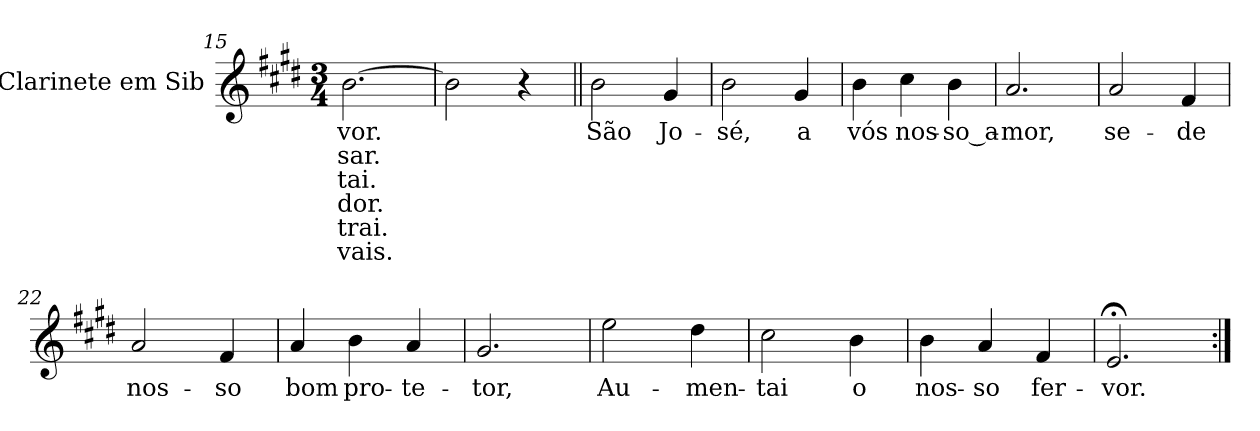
**kern	**text	**text	**text	**text	**text	**text
*part1	*part1	*part1	*part1	*part1	*part1	*part1
*staff1	*staff1	*staff1	*staff1	*staff1	*staff1	*staff1
*I"Clarinete em Sib	*	*	*	*	*	*
*I'Cl.	*	*	*	*	*	*
*clefG2	*	*	*	*	*	*
*ITrd1c2	*	*	*	*	*	*
*k[f#c#]	*	*	*	*	*	*
*D:	*	*	*	*	*	*
*M3/4	*	*	*	*	*	*
=15	=15	=15	=15	=15	=15	=15
!	!LO:LY:b:color=#000000	!LO:LY:b:color=#000000	!LO:LY:b:color=#000000	!LO:LY:b:color=#000000	!LO:LY:b:color=#000000	!LO:LY:b:color=#000000
[>2.ai\	-vor.	-sar.	-tai.	-dor.	-trai.	-vais.
=16	=16	=16	=16	=16	=16	=16
2ai\]	.	.	.	.	.	.
4r	.	.	.	.	.	.
!!LO:LB:g=z
=17||	=17||	=17||	=17||	=17||	=17||	=17||
!	!LO:LY:b:color=#000000	!	!	!	!	!
2ai\	São	.	.	.	.	.
!	!LO:LY:b:color=#000000	!	!	!	!	!
4f#i/	Jo-	.	.	.	.	.
=18	=18	=18	=18	=18	=18	=18
!	!LO:LY:b:color=#000000	!	!	!	!	!
2ai\	-sé,	.	.	.	.	.
!	!LO:LY:b:color=#000000	!	!	!	!	!
4f#i/	a	.	.	.	.	.
=19	=19	=19	=19	=19	=19	=19
!	!LO:LY:b:color=#000000	!	!	!	!	!
4ai\	vós	.	.	.	.	.
!	!LO:LY:b:color=#000000	!	!	!	!	!
4bi\	nos-	.	.	.	.	.
!	!LO:LY:b:color=#000000	!	!	!	!	!
4ai\	-so_a-	.	.	.	.	.
=20	=20	=20	=20	=20	=20	=20
!	!LO:LY:b:color=#000000	!	!	!	!	!
2.gi/	-mor,	.	.	.	.	.
=21	=21	=21	=21	=21	=21	=21
!	!LO:LY:b:color=#000000	!	!	!	!	!
2gi/	se-	.	.	.	.	.
!	!LO:LY:b:color=#000000	!	!	!	!	!
4ei/	-de	.	.	.	.	.
=22	=22	=22	=22	=22	=22	=22
!	!LO:LY:b:color=#000000	!	!	!	!	!
2gi/	nos-	.	.	.	.	.
!	!LO:LY:b:color=#000000	!	!	!	!	!
4ei/	-so	.	.	.	.	.
!!LO:LB:g=z
=23	=23	=23	=23	=23	=23	=23
!	!LO:LY:b:color=#000000	!	!	!	!	!
4gi/	bom	.	.	.	.	.
!	!LO:LY:b:color=#000000	!	!	!	!	!
4ai\	pro-	.	.	.	.	.
!	!LO:LY:b:color=#000000	!	!	!	!	!
4gi/	-te-	.	.	.	.	.
=24	=24	=24	=24	=24	=24	=24
!	!LO:LY:b:color=#000000	!	!	!	!	!
2.f#i/	-tor,	.	.	.	.	.
=25	=25	=25	=25	=25	=25	=25
!	!LO:LY:b:color=#000000	!	!	!	!	!
2ddi\	Au-	.	.	.	.	.
!	!LO:LY:b:color=#000000	!	!	!	!	!
4cc#i\	-men-	.	.	.	.	.
=26	=26	=26	=26	=26	=26	=26
!	!LO:LY:b:color=#000000	!	!	!	!	!
2bi\	-tai	.	.	.	.	.
!	!LO:LY:b:color=#000000	!	!	!	!	!
4ai\	o	.	.	.	.	.
=27	=27	=27	=27	=27	=27	=27
!	!LO:LY:b:color=#000000	!	!	!	!	!
4ai\	nos-	.	.	.	.	.
!	!LO:LY:b:color=#000000	!	!	!	!	!
4gi/	-so	.	.	.	.	.
!	!LO:LY:b:color=#000000	!	!	!	!	!
4ei/	fer-	.	.	.	.	.
=28	=28	=28	=28	=28	=28	=28
!	!LO:LY:b:color=#000000	!	!	!	!	!
2.d;i/	-vor.	.	.	.	.	.
=:|!	=:|!	=:|!	=:|!	=:|!	=:|!	=:|!
*-	*-	*-	*-	*-	*-	*-
